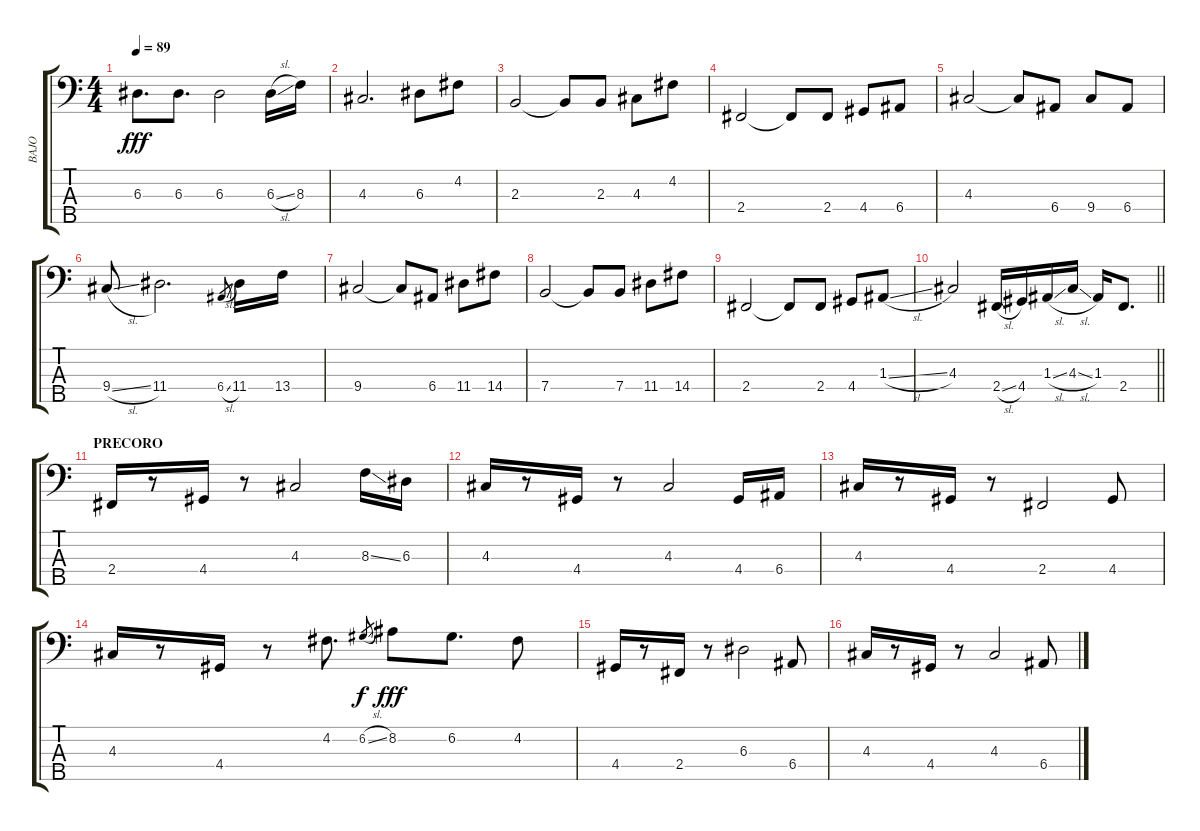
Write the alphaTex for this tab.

\track ("BAJO" "BAJO") {instrument electricbassfinger}
\staff {score tabs}
\tuning (G2 D2 A1 E1 B0) {hide}
\ts (4 4)
\section ("" "")
\tempo 89
\clef f4
\ks c
6.3.8{d dy fff} 6.3.8{d} 6.3.2 6.3{sl}.16 8.3.16 |
4.3.2{d} 6.3.8 4.2.8 |
2.3.2 2.3{t}.8 2.3.8 4.3.8 4.2.8 |
2.4.2 2.4{t}.8 2.4.8 4.4.8 6.4.8 |
4.3.2 4.3{t}.8 6.4.8 9.4.8 6.4.8 |
9.4{sl}.8 11.4.2{d} 6.4{sl}.8{gr} 11.4.16 13.4.16 |
9.4.2 9.4{t}.8 6.4.8 11.4.8 14.4.8 |
7.4.2 7.4{t}.8 7.4.8 11.4.8 14.4.8 |
2.4.2 2.4{t}.8 2.4.8 4.4.8 1.3{sl}.8 |
\barLineRight lightlight
4.3.2 2.4{sl}.16 4.4.16 1.3{sl}.16 4.3{sl}.16 1.3.16 2.4.8{d} |
\section ("" "PRECORO")
2.4.16 r.8 4.4.16 r.8 4.3.2 8.3{ss}.16 6.3.16 |
4.3.16 r.8 4.4.16 r.8 4.3.2 4.4.16 6.4.16 |
4.3.16 r.8 4.4.16 r.8 2.4.2 4.4.8 |
4.3.16 r.8 4.4.16 r.8 4.2.8{d} 6.2{sl}.8{gr dy f} 8.2.8{dy fff} 6.2.8{d} 4.2.8 |
4.4.16 r.8 2.4.16 r.8 6.3.2 6.4.8 |
4.3.16 r.8 4.4.16 r.8 4.3.2 6.4.8
